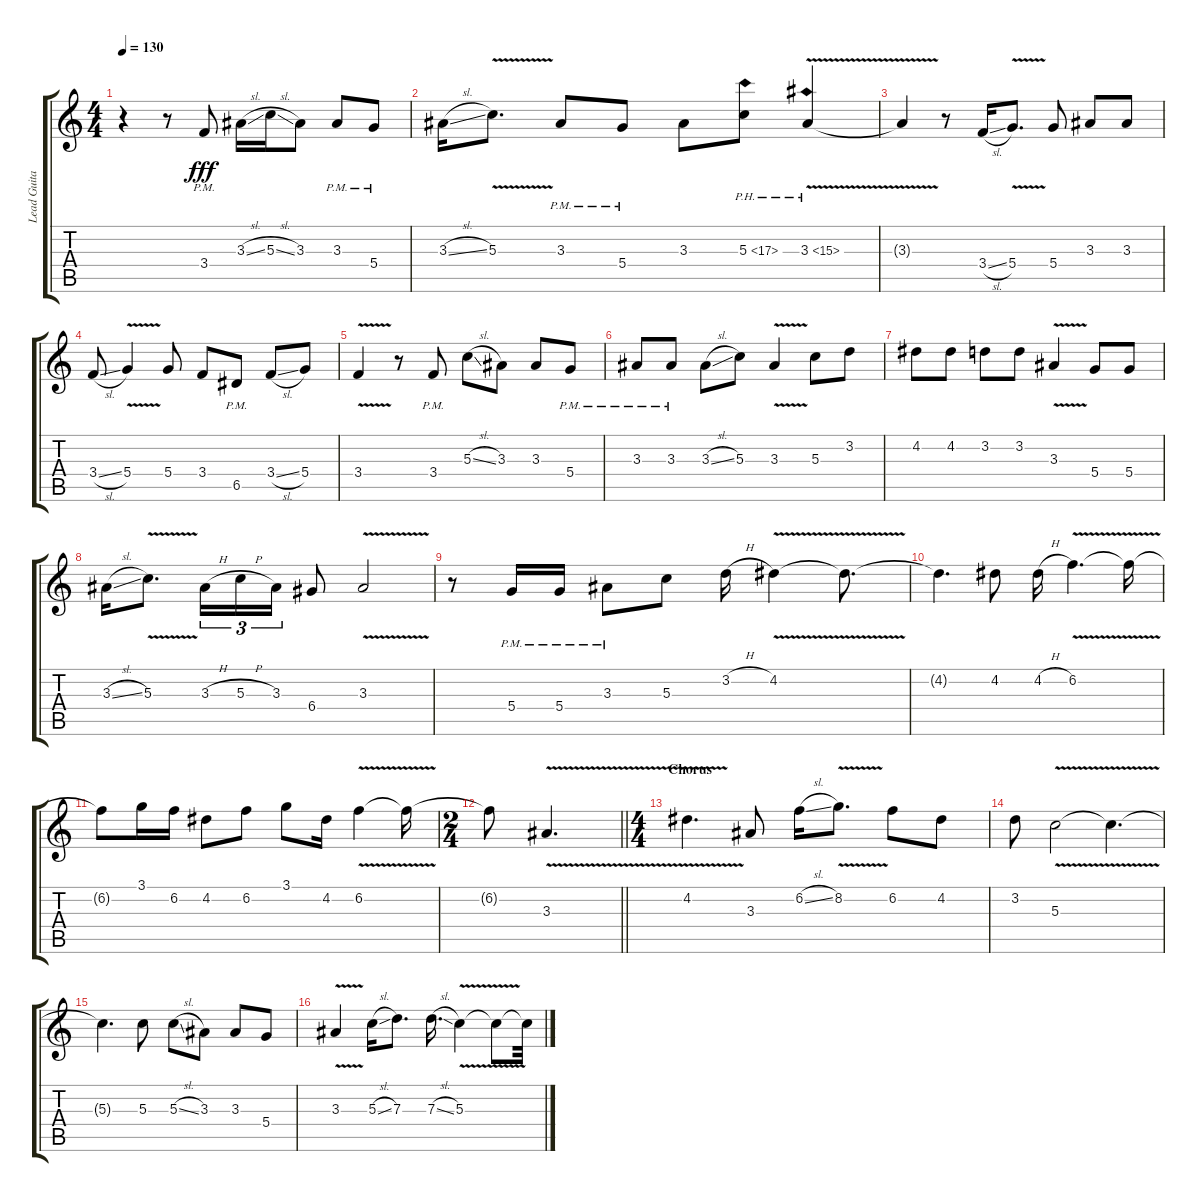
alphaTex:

\track ("Lead Guitar" "Lead Guita") {instrument distortionguitar}
\staff {score tabs}
\tuning (E4 B3 G3 D3 A2 E2) {hide}
\ts (4 4)
\tempo 130
\clef g2
\ks c
r.4{dy fff} r.8 3.4{pm}.8 3.3{sl}.16 5.3{sl}.16 3.3.8 3.3{pm}.8 5.4{pm}.8 |
3.3{sl}.16 5.3{v}.8{d} 3.3{pm}.8 5.4{pm}.8 3.3.8 5.3{ph 12}.8 3.3{ph 12 v}.4 |
3.3{t}.4 r.8 3.4{sl}.16 5.4{v}.8{d} 5.4.8 3.3.8 3.3.8 |
3.4{sl}.8 5.4{v}.4 5.4.8 3.4.8 6.5{pm}.8 3.4{sl}.8 5.4.8 |
3.4{v}.4 r.8 3.4{pm}.8 5.3{sl}.8 3.3.8 3.3.8 5.4{pm}.8 |
3.3{pm}.8 3.3{pm}.8 3.3{sl}.8 5.3.8 3.3{v}.4 5.3.8 3.2.8 |
4.2.8 4.2.8 3.2.8 3.2.8 3.3{v}.4 5.4.8 5.4.8 |
3.3{sl}.16 5.3{v}.8{d} 3.3{h}.16{tu (3 2)} 5.3{h}.16{tu (3 2)} 3.3.16{tu (3 2)} 6.4.8 3.3{v}.2 |
r.8 5.4{pm}.16 5.4{pm}.16 3.3{pm}.8 5.3.8 3.2{h}.16 4.2{v}.4 4.2{t}.8{d} |
4.2{t}.4{d} 4.2.8 4.2{h}.16 6.2{v}.4{d} 6.2{t}.16 |
6.2{t}.8 3.1.16 6.2.16 4.2.8 6.2.8 3.1.8 4.2.16 6.2{v}.4 6.2{t}.16 |
\ts (2 4)
\barLineRight lightlight
6.2{t}.8 3.3{v}.4{d} |
\ts (4 4)
\section ("" "Chorus")
4.2{v}.4{d} 3.3.8 6.2{sl}.16 8.2{v}.8{d} 6.2.8 4.2.8 |
3.2.8 5.3{v}.2 5.3{t}.4{d} |
5.3{t}.4{d} 5.3.8 5.3{sl}.8 3.3.8 3.3.8 5.4.8 |
3.3{v}.4 5.3{sl}.16 7.3.8{d} 7.3{sl}.16{d} 5.3{v}.4 5.3{t}.8 5.3{t}.32
